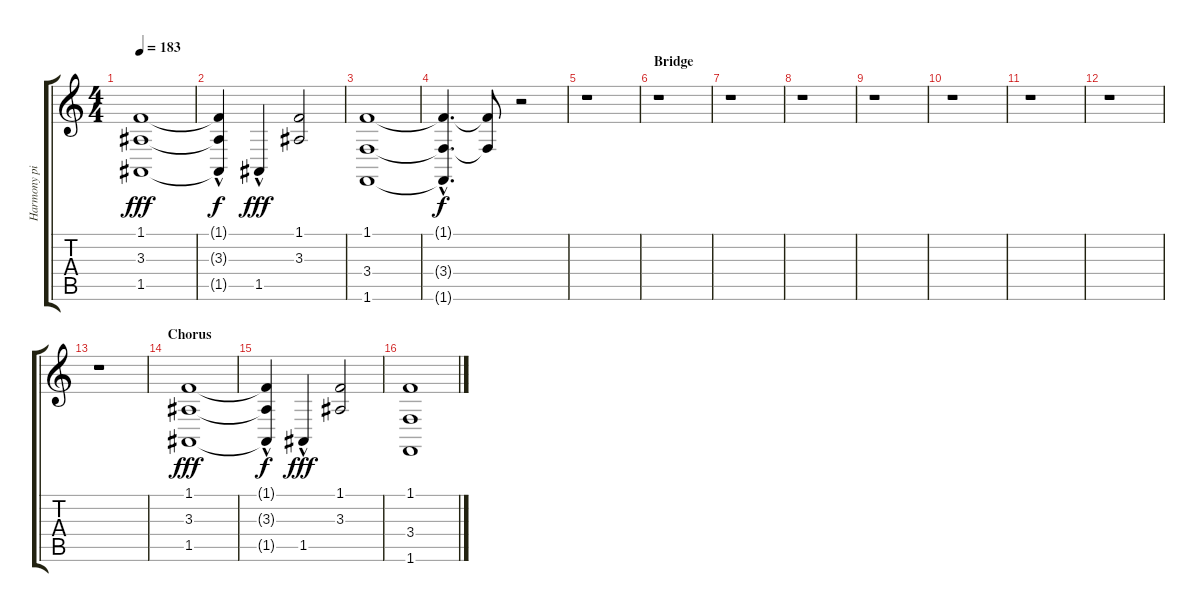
\track ("Harmony piano / Chords" "Harmony pi") {instrument acousticgrandpiano}
\staff {score tabs}
\tuning (E4 B3 G3 D3 A2 E2) {hide}
\ts (4 4)
\tempo 183
\clef g2
\ks c
(1.1 3.3 1.5).1{dy fff} |
(1.1{hac t} 3.3{hac t} 1.5{hac t}).4{dy f} 1.5{hac}.4{dy fff} (1.1 3.3).2 |
(1.1 3.4 1.6).1 |
(1.1{hac t} 3.4{hac t} 1.6{hac t}).4{d dy f} (1.1{t} 3.4{t}).8 r.2 |
r.1 |
\section ("" "Bridge")
r.1 |
r.1 |
r.1 |
r.1 |
r.1 |
r.1 |
r.1 |
r.1 |
\section ("" "Chorus")
(1.1 3.3 1.5).1{dy fff} |
(1.1{hac t} 3.3{hac t} 1.5{hac t}).4{dy f} 1.5{hac}.4{dy fff} (1.1 3.3).2 |
(1.1 3.4 1.6).1
